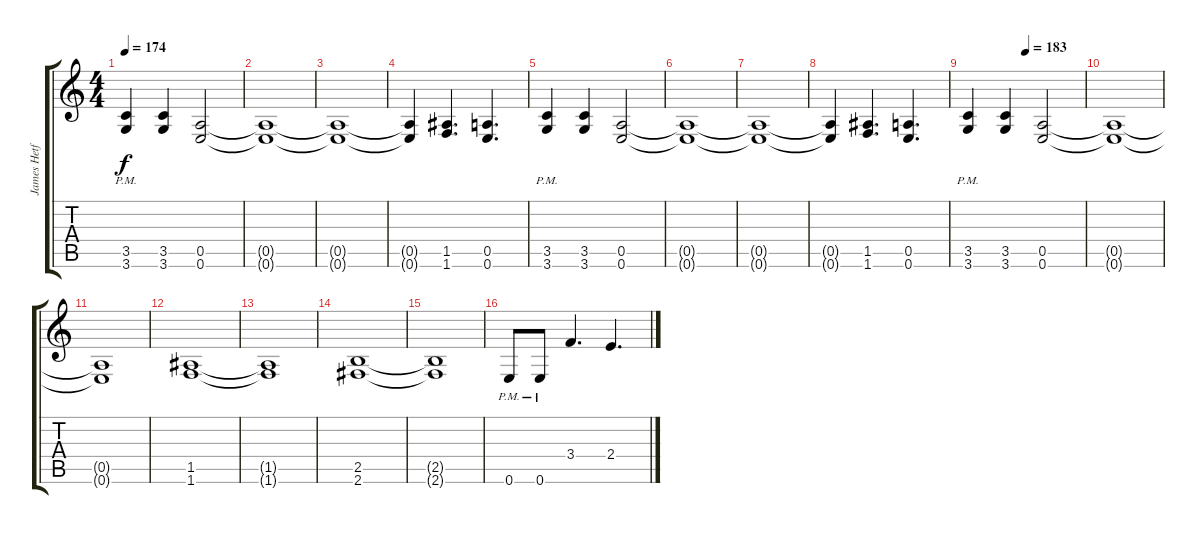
\track ("James Hetfield" "James Hetf") {instrument distortionguitar}
\staff {score tabs}
\tuning (E4 B3 G3 D3 A2 E2) {hide}
\ts (4 4)
\tempo 174
\clef g2
\ks c
(3.5{pm} 3.6{pm}).4{dy f} (3.5 3.6).4 (0.5 0.6).2 |
(0.5{t} 0.6{t}).1 |
(0.5{t} 0.6{t}).1 |
(0.5{t} 0.6{t}).4 (1.5 1.6).4{d} (0.5 0.6).4{d} |
(3.5{pm} 3.6{pm}).4 (3.5 3.6).4 (0.5 0.6).2 |
(0.5{t} 0.6{t}).1 |
(0.5{t} 0.6{t}).1 |
(0.5{t} 0.6{t}).4 (1.5 1.6).4{d} (0.5 0.6).4{d} |
\tempo (183 0.5)
(3.5{pm} 3.6{pm}).4 (3.5 3.6).4 (0.5 0.6).2 |
(0.5{t} 0.6{t}).1 |
(0.5{t} 0.6{t}).1 |
(1.5 1.6).1 |
(1.5{t} 1.6{t}).1 |
(2.5 2.6).1 |
(2.5{t} 2.6{t}).1 |
0.6{pm}.8 0.6{pm}.8 3.4.4{d} 2.4.4{d}
